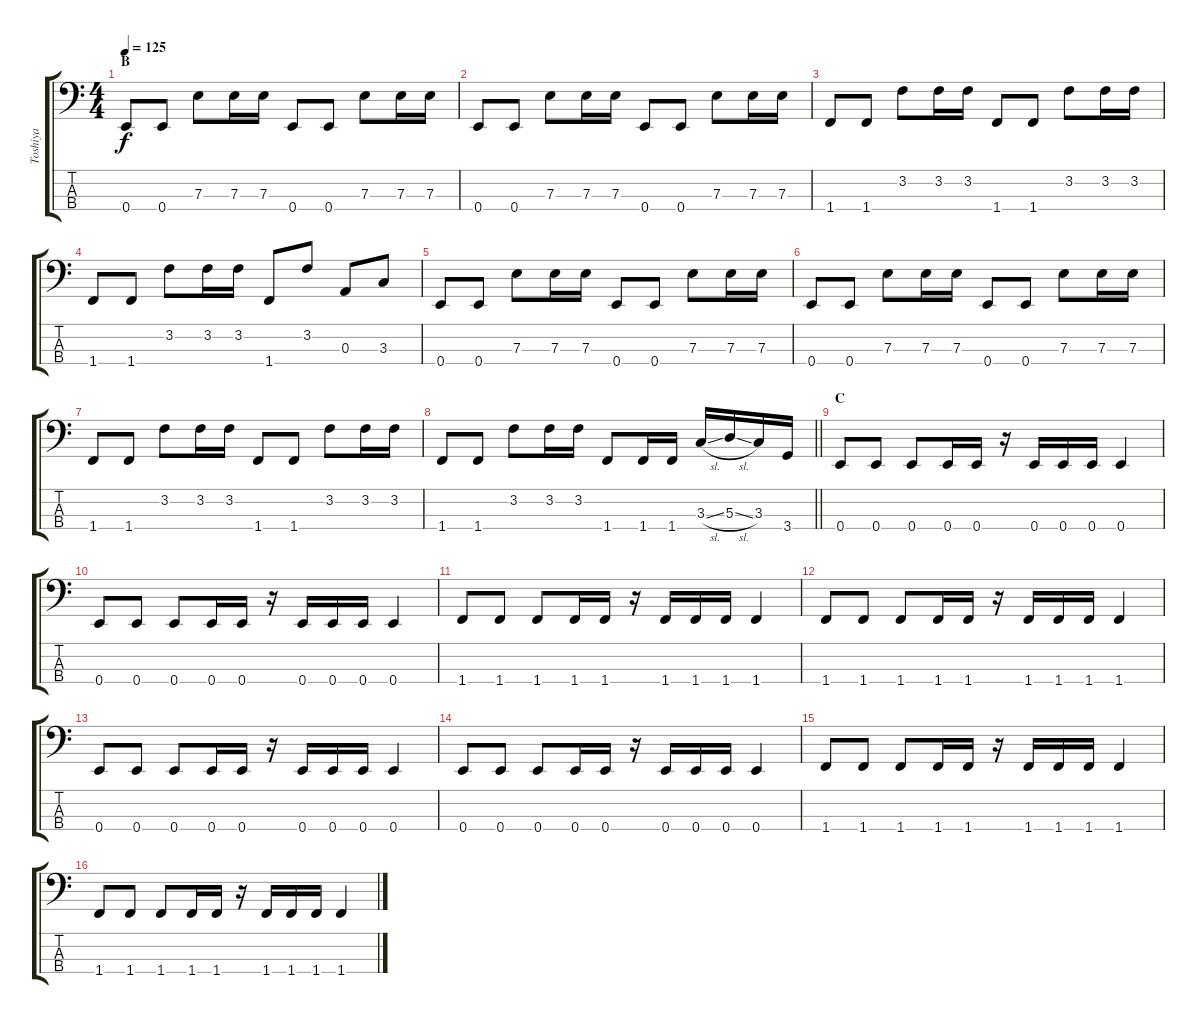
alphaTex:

\track ("Toshiya" "Toshiya") {instrument electricbasspick}
\staff {score tabs}
\tuning (G2 D2 A1 E1) {hide}
\ts (4 4)
\section ("" "B")
\tempo 125
\clef f4
\ks c
0.4.8{dy f} 0.4.8 7.3.8 7.3.16 7.3.16 0.4.8 0.4.8 7.3.8 7.3.16 7.3.16 |
0.4.8 0.4.8 7.3.8 7.3.16 7.3.16 0.4.8 0.4.8 7.3.8 7.3.16 7.3.16 |
1.4.8 1.4.8 3.2.8 3.2.16 3.2.16 1.4.8 1.4.8 3.2.8 3.2.16 3.2.16 |
1.4.8 1.4.8 3.2.8 3.2.16 3.2.16 1.4.8 3.2.8 0.3.8 3.3.8 |
0.4.8 0.4.8 7.3.8 7.3.16 7.3.16 0.4.8 0.4.8 7.3.8 7.3.16 7.3.16 |
0.4.8 0.4.8 7.3.8 7.3.16 7.3.16 0.4.8 0.4.8 7.3.8 7.3.16 7.3.16 |
1.4.8 1.4.8 3.2.8 3.2.16 3.2.16 1.4.8 1.4.8 3.2.8 3.2.16 3.2.16 |
\barLineRight lightlight
1.4.8 1.4.8 3.2.8 3.2.16 3.2.16 1.4.8 1.4.16 1.4.16 3.3{sl}.16 5.3{sl}.16 3.3.16 3.4.16 |
\section ("" "C")
0.4.8 0.4.8 0.4.8 0.4.16 0.4.16 r.16 0.4.16 0.4.16 0.4.16 0.4.4 |
0.4.8 0.4.8 0.4.8 0.4.16 0.4.16 r.16 0.4.16 0.4.16 0.4.16 0.4.4 |
1.4.8 1.4.8 1.4.8 1.4.16 1.4.16 r.16 1.4.16 1.4.16 1.4.16 1.4.4 |
1.4.8 1.4.8 1.4.8 1.4.16 1.4.16 r.16 1.4.16 1.4.16 1.4.16 1.4.4 |
0.4.8 0.4.8 0.4.8 0.4.16 0.4.16 r.16 0.4.16 0.4.16 0.4.16 0.4.4 |
0.4.8 0.4.8 0.4.8 0.4.16 0.4.16 r.16 0.4.16 0.4.16 0.4.16 0.4.4 |
1.4.8 1.4.8 1.4.8 1.4.16 1.4.16 r.16 1.4.16 1.4.16 1.4.16 1.4.4 |
1.4.8 1.4.8 1.4.8 1.4.16 1.4.16 r.16 1.4.16 1.4.16 1.4.16 1.4.4
